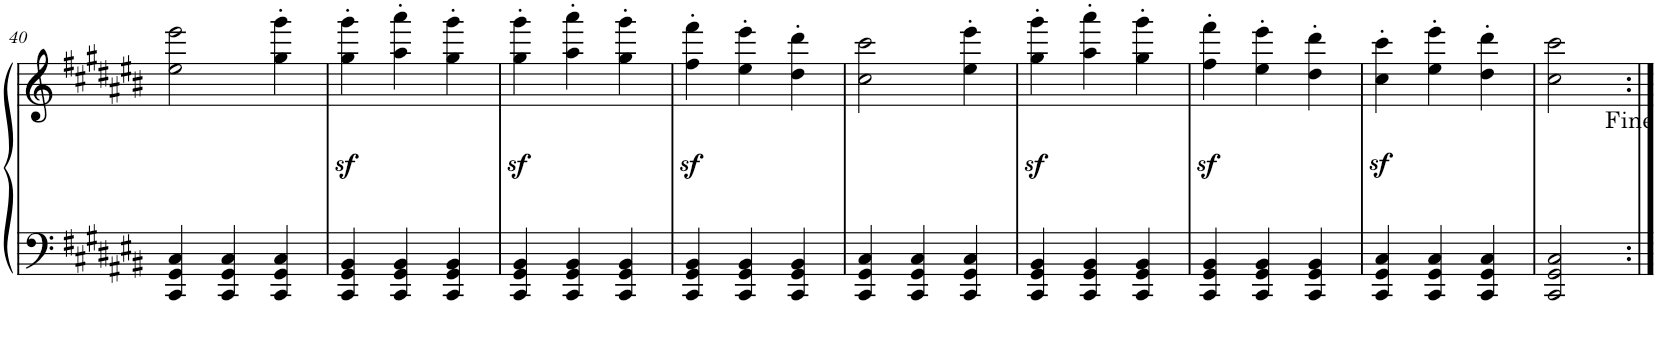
**kern	**kern
*part1	*part1
*staff2	*staff1
*I"Piano	*
*I'Pno.	*
!!LO:PB:g=z
*clefF4	*clefG2
*k[f#c#g#d#a#e#b#]	*k[f#c#g#d#a#e#b#]
*M3/4	*M3/4
=40	=40
4CC#/ 4GG#/ 4C#/	2ee#\ 2eee#\
4CC#/ 4GG#/ 4C#/	.
4CC#/ 4GG#/ 4C#/	4gg#\' 4ggg#\'
=41	=41
4CC#/ 4GG#/ 4BB#/	4gg#\z<' 4ggg#\z<'
4CC#/ 4GG#/ 4BB#/	4aa#\' 4aaa#\'
4CC#/ 4GG#/ 4BB#/	4gg#\' 4ggg#\'
=42	=42
4CC#/ 4GG#/ 4BB#/	4gg#\z<' 4ggg#\z<'
4CC#/ 4GG#/ 4BB#/	4aa#\' 4aaa#\'
4CC#/ 4GG#/ 4BB#/	4gg#\' 4ggg#\'
=43	=43
4CC#/ 4GG#/ 4BB#/	4ff#\z<' 4fff#\z<'
4CC#/ 4GG#/ 4BB#/	4ee#\' 4eee#\'
4CC#/ 4GG#/ 4BB#/	4dd#\' 4ddd#\'
=44	=44
4CC#/ 4GG#/ 4C#/	2cc#\ 2ccc#\
4CC#/ 4GG#/ 4C#/	.
4CC#/ 4GG#/ 4C#/	4ee#\' 4eee#\'
=45	=45
4CC#/ 4GG#/ 4BB#/	4gg#\z<' 4ggg#\z<'
4CC#/ 4GG#/ 4BB#/	4aa#\' 4aaa#\'
4CC#/ 4GG#/ 4BB#/	4gg#\' 4ggg#\'
=46	=46
4CC#/ 4GG#/ 4BB#/	4ff#\z<' 4fff#\z<'
4CC#/ 4GG#/ 4BB#/	4ee#\' 4eee#\'
4CC#/ 4GG#/ 4BB#/	4dd#\' 4ddd#\'
=47	=47
4CC#/ 4GG#/ 4C#/	4cc#\z<' 4ccc#\z<'
4CC#/ 4GG#/ 4C#/	4ee#\' 4eee#\'
4CC#/ 4GG#/ 4C#/	4dd#\' 4ddd#\'
=48	=48
2CC#/ 2GG#/ 2C#/	2cc#\ 2ccc#\
=:|!	=:|!
*-	*-
